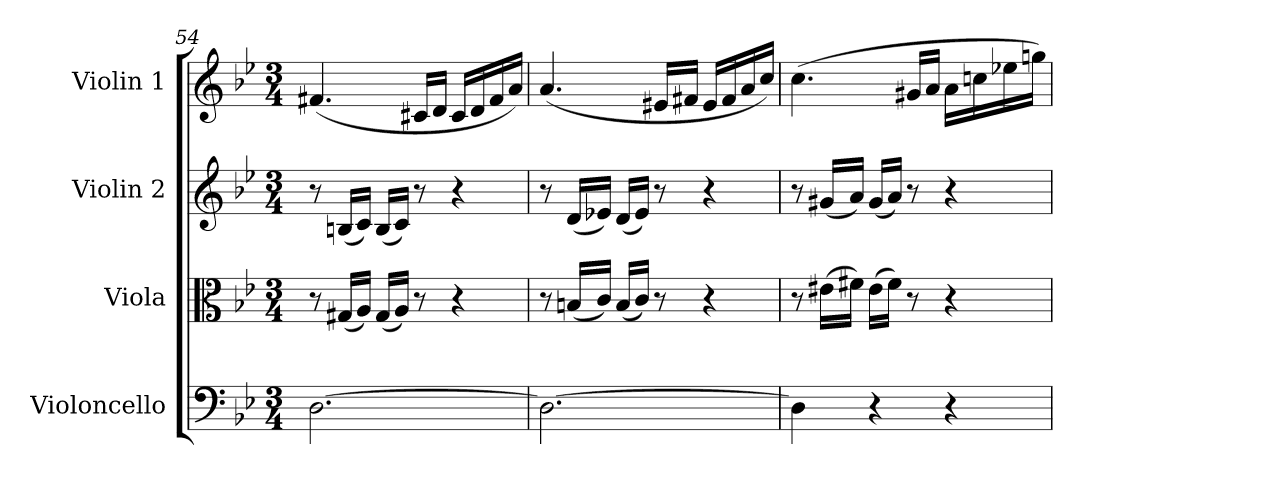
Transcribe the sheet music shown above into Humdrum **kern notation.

**kern	**kern	**kern	**kern
*part4	*part3	*part2	*part1
*staff4	*staff3	*staff2	*staff1
*I"Violoncello	*I"Viola	*I"Violin 2	*I"Violin 1
*I'Vc	*I'Vla	*I'Vln	*I'Vln
*clefF4	*clefC3	*clefG2	*clefG2
*k[b-e-]	*k[b-e-]	*k[b-e-]	*k[b-e-]
*M3/4	*M3/4	*M3/4	*M3/4
=54	=54	=54	=54
[2.D\	8r	8r	(4.f#X/
.	(16G#X/LL	(<16Bn/LL	.
.	16A/JJ)	16c/JJ)	.
.	(16G#/LL	(<16B/LL	.
.	16A/JJ)	16c/JJ)	.
.	8r	8r	16c#X/LL
.	.	.	16d/JJ
.	4r	4r	16c#/LL
.	.	.	16d/
.	.	.	16f#/
.	.	.	16a/JJ)
!!LO:PB:g=z
=55	=55	=55	=55
2.D\_	8r	8r	(4.a/
.	(16Bn/LL	(<16d/LL	.
.	16c/JJ)	16e-X/JJ)	.
.	(16B/LL	(<16d/LL	.
.	16c/JJ)	16e-/JJ)	.
.	8r	8r	16e#X/LL
.	.	.	16f#X/JJ
.	4r	4r	16e#/LL
.	.	.	16f#/
.	.	.	16a/
.	.	.	16cc/JJ)
=56	=56	=56	=56
4D\]	8r	8r	(4.cc\
.	(16e#X\LL	(<16g#X/LL	.
.	16f#X\JJ)	16a/JJ)	.
4r	(16e#\LL	(<16g#/LL	.
.	16f#\JJ)	16a/JJ)	.
.	8r	8r	16g#X/LL
.	.	.	16a/JJ
4r	4r	4r	16a\LL
.	.	.	16ccn\
.	.	.	16ee-X\
.	.	.	16ggn\JJ)
=	=	=	=
*-	*-	*-	*-
